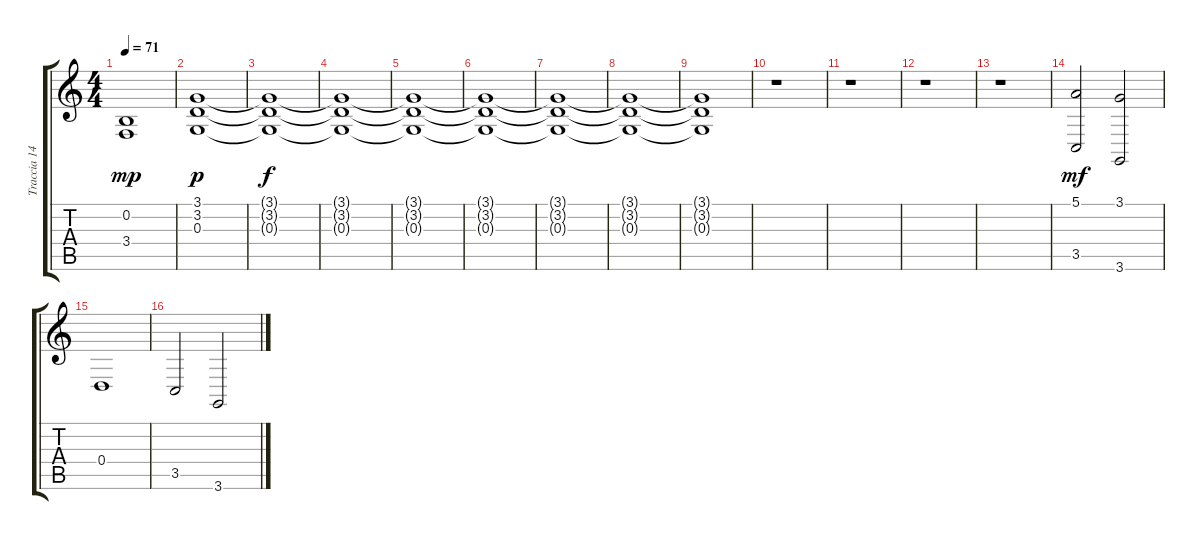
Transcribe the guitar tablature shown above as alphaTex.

\track ("Traccia 14" "Traccia 14") {instrument synthstrings1}
\staff {score tabs}
\tuning (E4 B3 G3 D3 A2 E2) {hide}
\ts (4 4)
\tempo 71
\clef g2
\ks c
(0.2 3.4).1{dy mp} |
(3.1 3.2 0.3).1{dy p} |
(3.1{t} 3.2{t} 0.3{t}).1{dy f} |
(3.1{t} 3.2{t} 0.3{t}).1 |
(3.1{t} 3.2{t} 0.3{t}).1 |
(3.1{t} 3.2{t} 0.3{t}).1 |
(3.1{t} 3.2{t} 0.3{t}).1 |
(3.1{t} 3.2{t} 0.3{t}).1 |
(3.1{t} 3.2{t} 0.3{t}).1 |
r.1 |
r.1 |
r.1 |
r.1 |
(5.1 3.5).2{dy mf} (3.1 3.6).2 |
0.4.1 |
3.5.2 3.6.2
